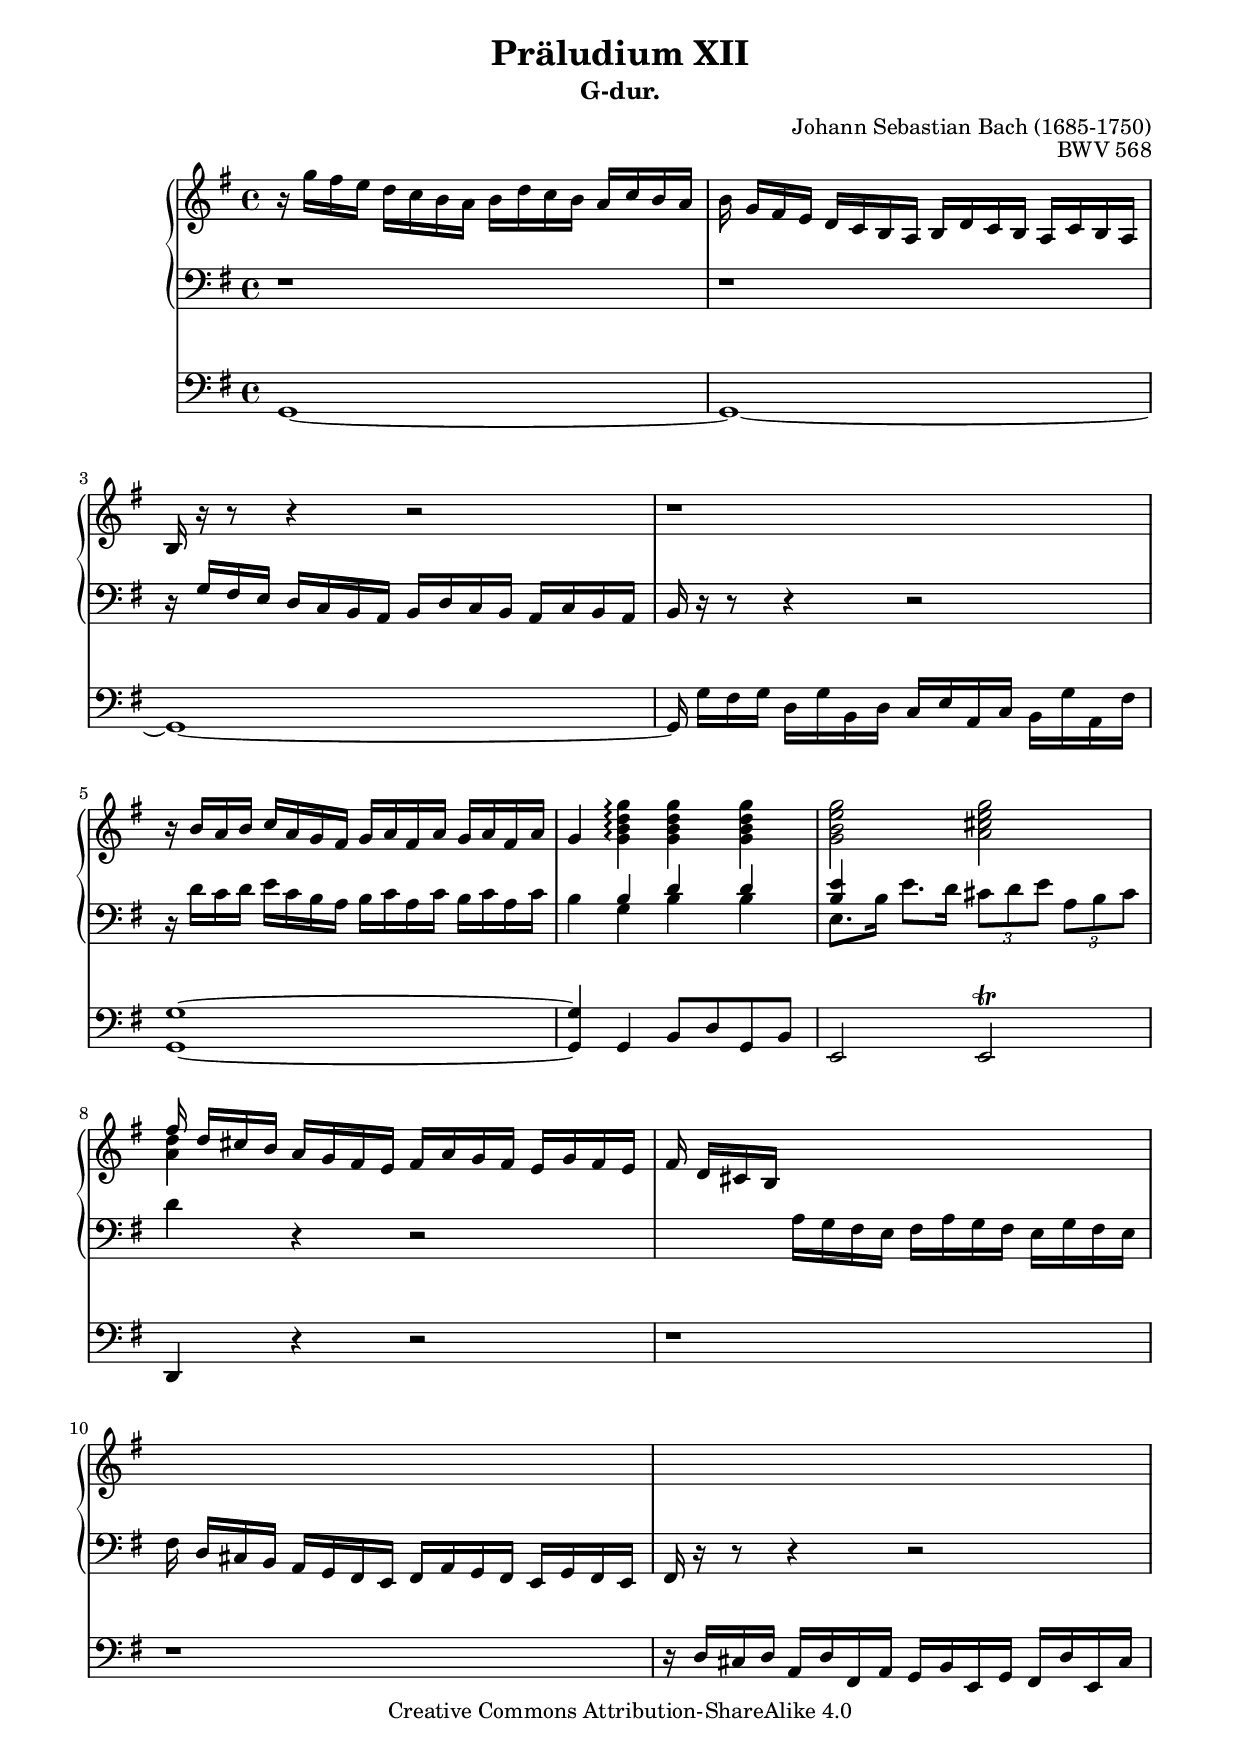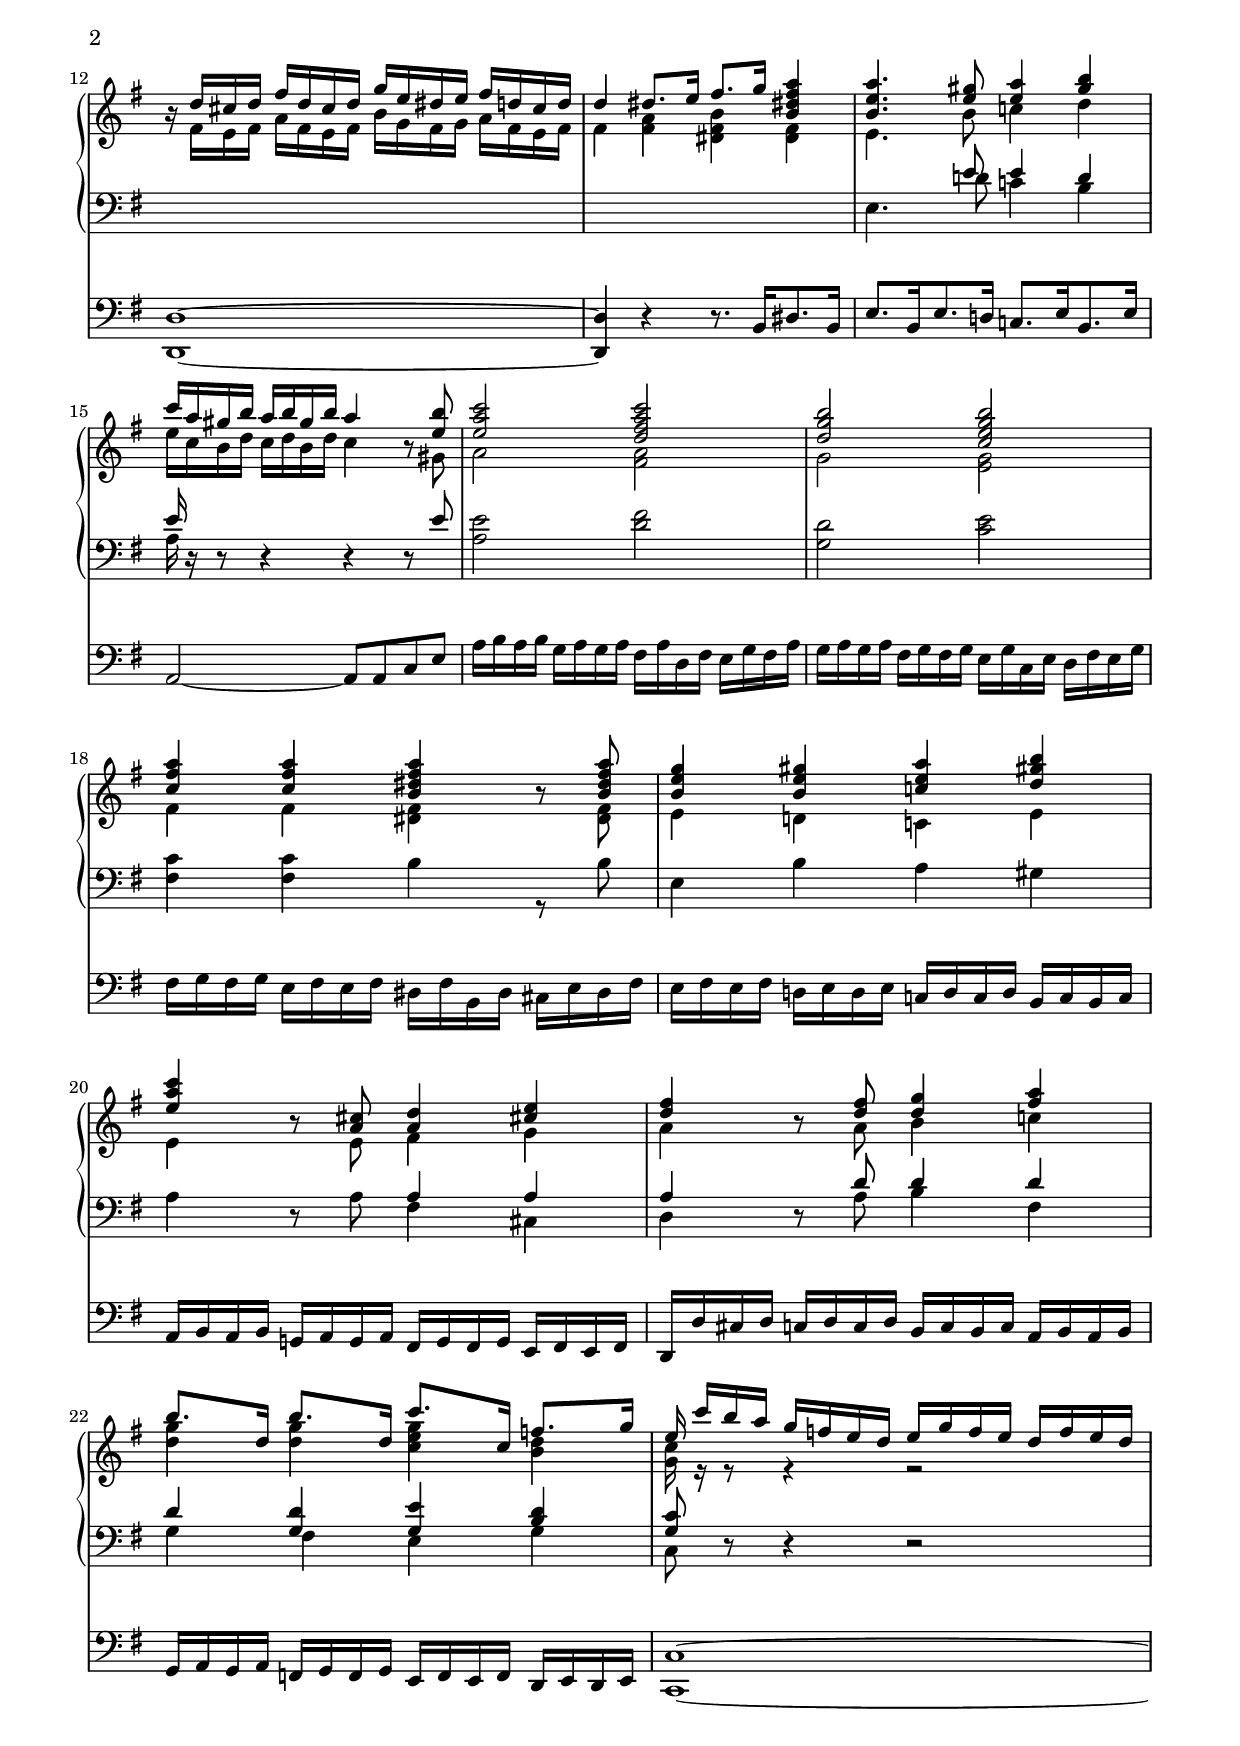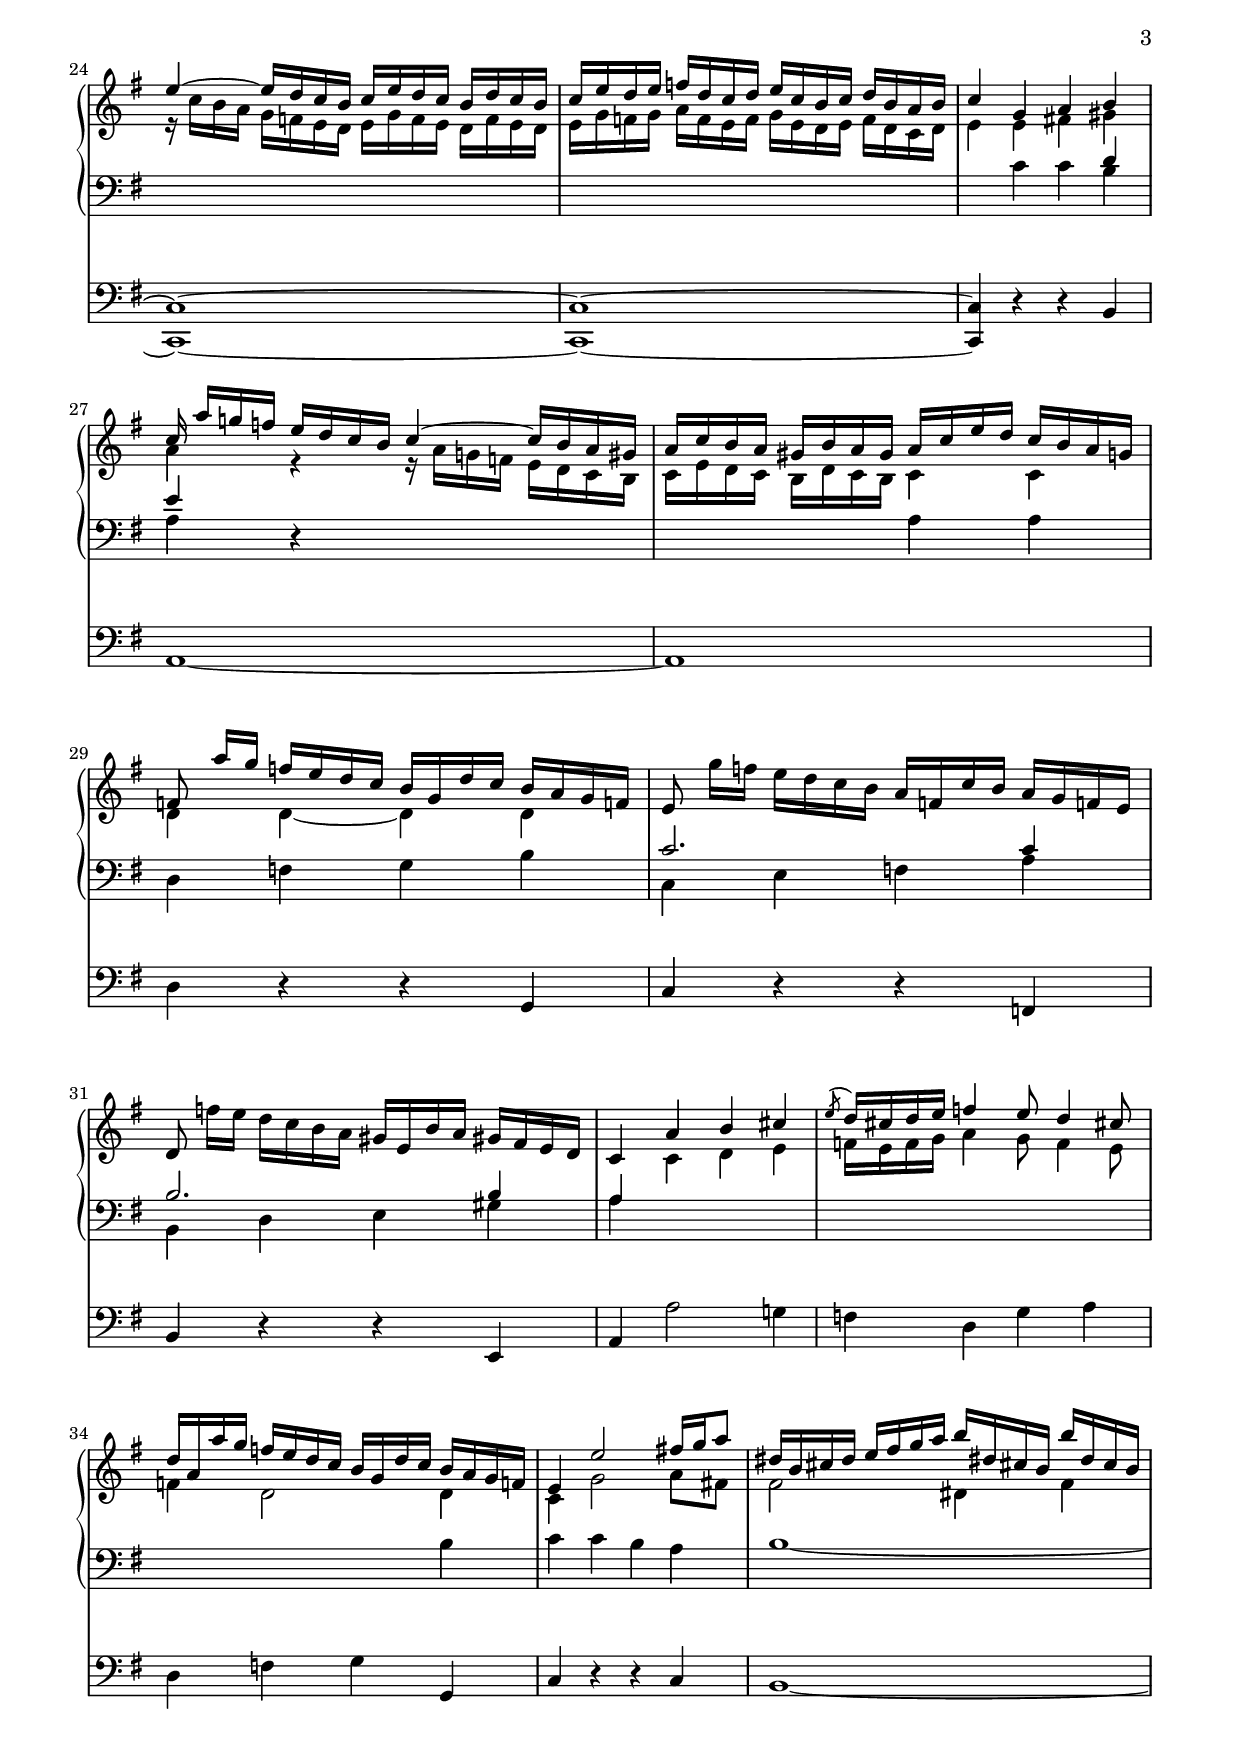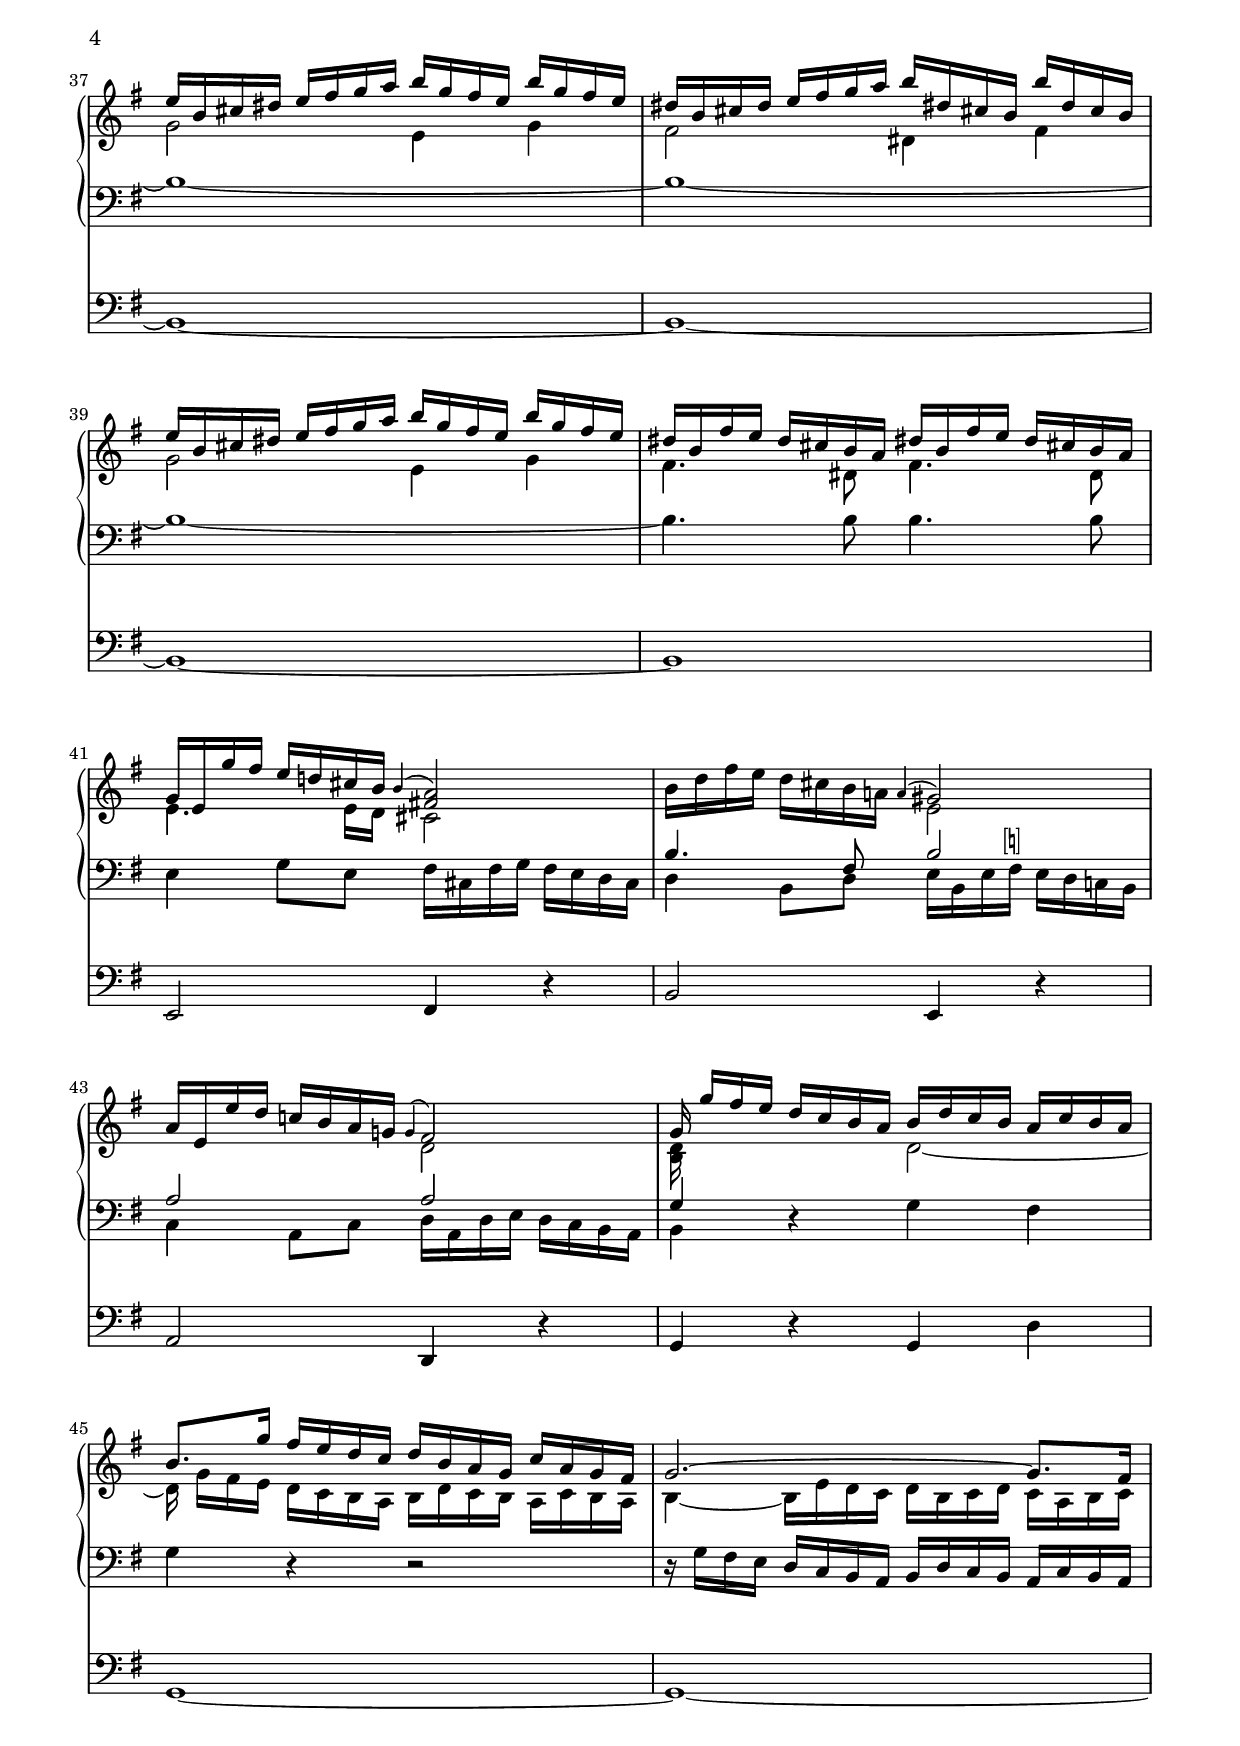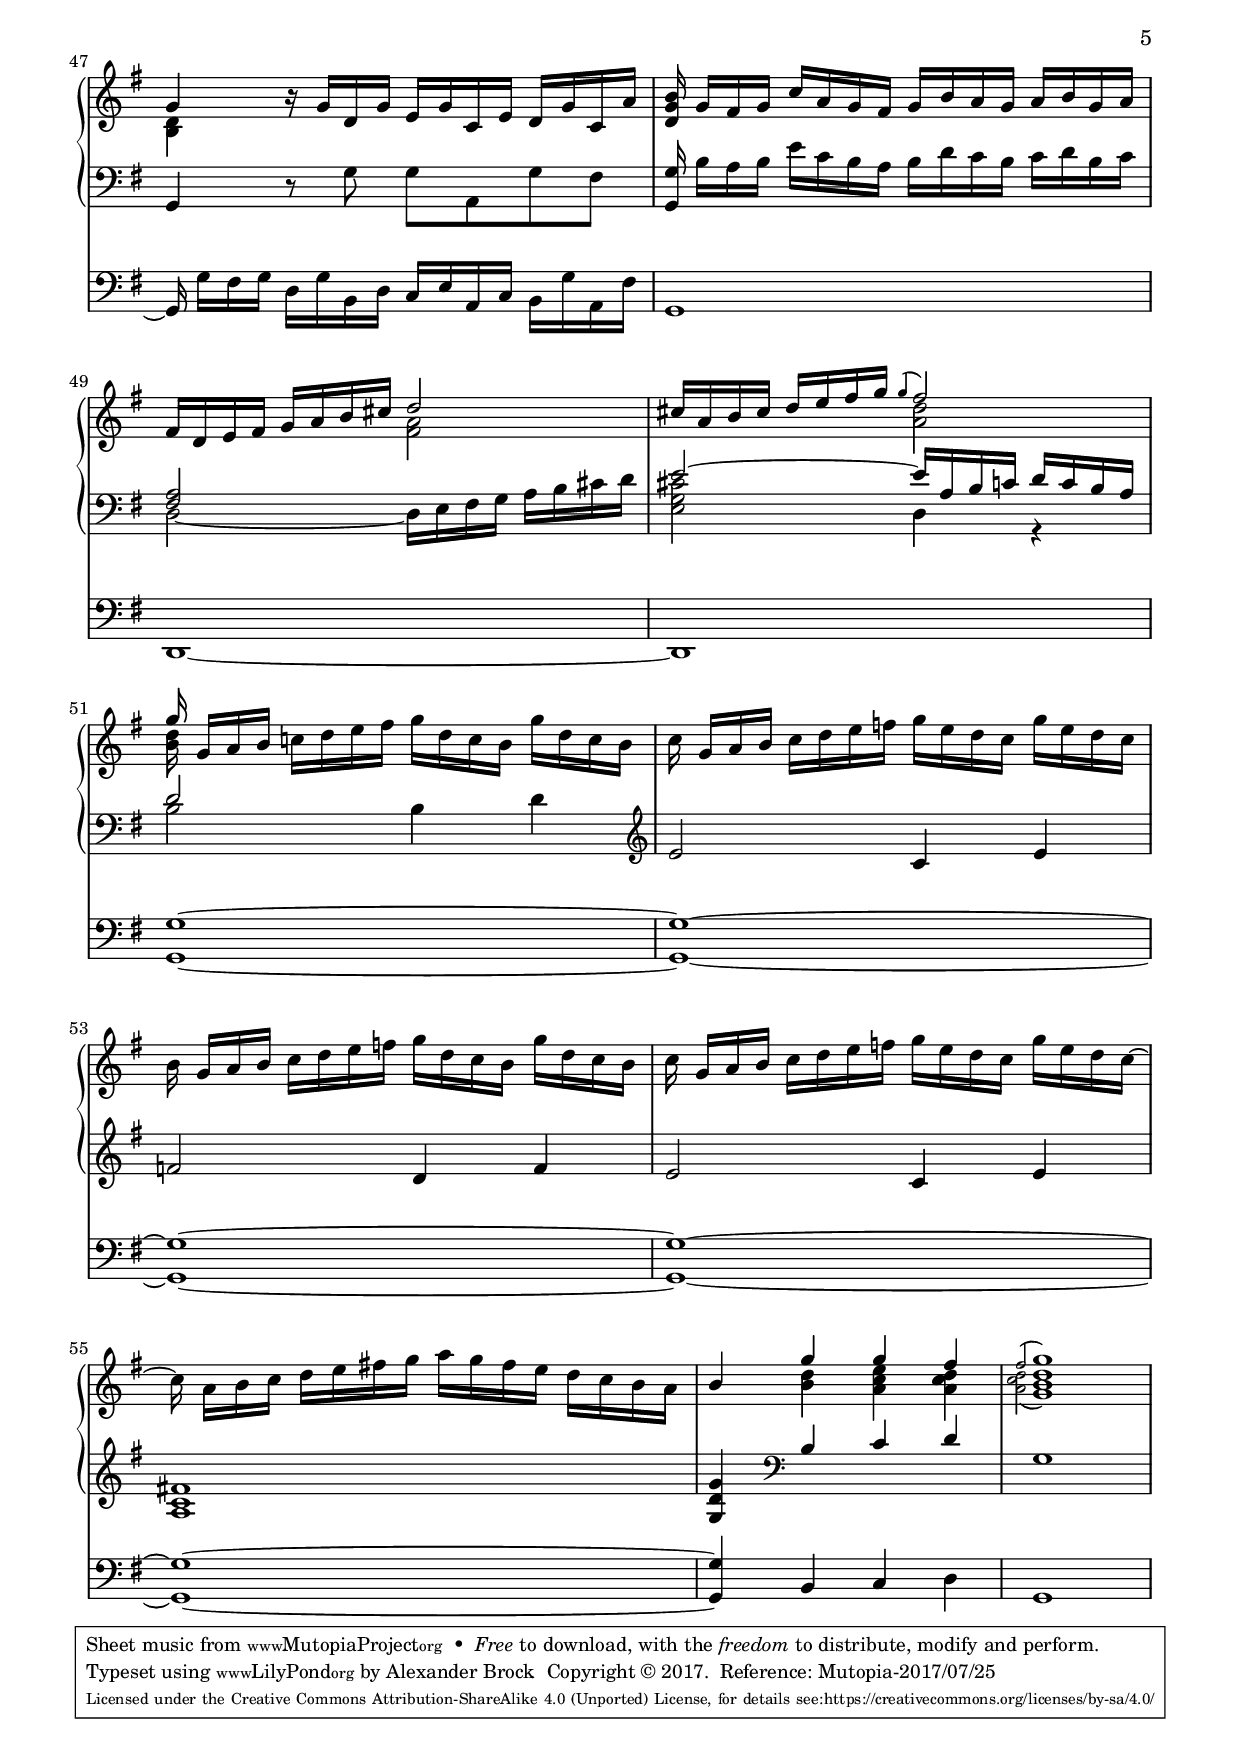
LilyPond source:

\version "2.19.65"

\paper {
    page-top-space = #0.0
    %indent = 0.0
    line-width = 18.0\cm
    ragged-bottom = ##f
    ragged-last-bottom = ##f
}

%#(set-default-paper-size "a4")

#(set-global-staff-size 19)

\header {
        title = "Präludium XII"
        subtitle = "G-dur."
%        piece = "1. Adagio"
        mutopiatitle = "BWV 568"
        composer = "Johann Sebastian Bach (1685-1750)"
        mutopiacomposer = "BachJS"
        opus = "BWV 568"
%        date = "1720"
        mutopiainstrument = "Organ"
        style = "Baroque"
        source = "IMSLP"
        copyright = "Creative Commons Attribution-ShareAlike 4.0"
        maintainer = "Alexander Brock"
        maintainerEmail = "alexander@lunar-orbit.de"
	
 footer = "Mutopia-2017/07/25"
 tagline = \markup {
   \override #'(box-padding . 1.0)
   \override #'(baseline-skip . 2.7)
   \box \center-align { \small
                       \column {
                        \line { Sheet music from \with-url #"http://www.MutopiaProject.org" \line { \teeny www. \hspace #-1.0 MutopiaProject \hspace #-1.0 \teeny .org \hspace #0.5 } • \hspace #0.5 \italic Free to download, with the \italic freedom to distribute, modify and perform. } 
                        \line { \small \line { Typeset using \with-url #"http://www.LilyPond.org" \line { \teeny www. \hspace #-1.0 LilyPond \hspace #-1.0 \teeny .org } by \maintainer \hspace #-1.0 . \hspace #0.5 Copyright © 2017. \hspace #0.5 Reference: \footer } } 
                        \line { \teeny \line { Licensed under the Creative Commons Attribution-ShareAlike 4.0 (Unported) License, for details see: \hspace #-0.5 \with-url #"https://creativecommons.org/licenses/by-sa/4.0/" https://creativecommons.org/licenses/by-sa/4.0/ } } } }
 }
}

melodyRight = \relative c'' {
  r16 g'  fis e d c b  a b d c  b a c b a
  b \noBeam g16 fis e d c b a b d c b a c b a
  b r r8 r4 r2
  r1
  r16  b' a b c a g fis g a fis a g a fis a16
  g4 <g b d g> \arpeggio<g b d g> <g b d g> <g b e g>2 <a cis e g>
  << {fis'16 \noBeam d cis b} \\ {<a d>4} >> a16 g fis e fis a g fis e g fis e
  fis \noBeam  d cis b s2.
  s1
  s1
  r16  << {d' cis d fis d cis16 d g e dis e fis d cis d} \\
          {fis, e fis a fis e fis b g fis g a fis e fis} >>
  << {d'4 dis8.   e16 fis8.  g16 <b, dis! fis a>4
      <b e a>4. <e gis>8  <e a>4 <gis b> 
       c16  a gis b a b gis b a4 r8  <e b'>
      <e a c>2 <d fis a c> |
      <d g b>2 <c e g b> |
      <c fis a>4 q <b dis fis a> r8  <b dis fis a> |
       <b e g>4 <b e gis> <c! e a> <d gis! b> |
        <e a c>4 r8 <a, cis> <a d>4 <cis! e> |
         <d fis>4 r8 <d fis> <d g>4 <fis a>  |
          b8. d,16 b'8. d,16 c'8. c,16 f8. g16 |
           e16 \noBeam c' b a g f e d e g f e d f e d |
            e4~ e16 d c b  c e d c b d c b |
             c16 e d e f d c d e c b c d b a b |
              c4 g a b |
    c16 \noBeam a'16  g! f e d c b c4~ c16 b a gis  |
    a c b a gis b a gis a c e d c b a g |
    f8 \noBeam a'16 g f e d c b g d' c b a g f! |
    e8 \noBeam  \stemNeutral g'16 f e d c b a f c' b a g f! e |
    d8 \noBeam  f'16 e d c b a gis e b' a gis! fis e d |
     c4 \stemUp a' b cis \acciaccatura e8 d16 cis16 d e f4 e8 d4 cis!8 |
     d16 a a' g f e d c b g d' c b a g f! |
    e4 e'2 fis!16 g a8 |
    dis,16 b cis dis e fis g a b dis,! cis! b b' dis, cis b |
     e16 b cis dis e fis g a b g fis e b' g fis e |
      dis16 b cis dis e fis g a b dis,! cis! b b' dis, cis b |
       e16 b cis dis e fis g a b g fis e b' g fis e |
        dis16 b fis' e dis cis b a dis! b fis' e dis cis! b a  |
    g e g' fis e d! cis b  \acciaccatura  b4 <fis! a>2 |
     \stemNeutral b16 d fis e d cis b a!  \acciaccatura a4 gis2 |
    a16 e e' d c! b a g! \acciaccatura  g4 fis2 |
     g16 \noBeam \stemUp g' fis e d c b a b d c b a c b a  |
   b8. g'16  fis16 e d c d b a g c a g fis |
    g2.~ g8. fis16 |
     g4 r16 g d g e g c, e d g c, a' |
      <d, g b>16 \noBeam \stemNeutral g fis g c a g fis g b a g a b g a |
       fis16 d e fis g a b cis \stemUp d2 |
   cis16 a b cis d e fis g \acciaccatura g4  fis2 |
    g16\noBeam \stemNeutral g, a b c! d e fis g d c b g' d c b |
     c16\noBeam g a b c d e f g e d c g' e d c |
      b16\noBeam g a b c d e f g d c b g' d c b |
       c16\noBeam g a b c d e f g e d c g' e d c~ |
        c16\noBeam a b c d e fis! g a g fis e d c b a |
         \stemUp b4 g' g fis |
         \acciaccatura fis2 g1
        
     }
     \\ {
       fis,4 <fis a>4 <dis fis b> <dis fis>  |
       e4. b'8  c!4 d |
        e16 c b d c d b d 
        c4 r8 gis |
     a2  <fis a>2 |
      g2 <e g> |
       fis4 fis <dis fis> r8 <dis fis>8 |
        e4 d! c! e |
         e4 r8 e fis4 g |
          a4 r8  a8 b4 c! |
     <d g>4 q <c e g> <b d> |
      <g c>16 r r8 r4 r2 |
       r16 c b a g f e d e g f e d f e d |
        e16 g f g a f e f g e d e f d c d  |
     e4  e4 fis! gis  |
     a r r16  a16 g! f e d c b c e d c b d c b c4 c |
      d4 d~ d d |
      s1 |
      s1 |
      s4  c4 d e |
       f16 e f g  a4 g8 f4 e8 |
        f4 d2 d4 |
         c4 g'2 a8 fis! |
          fis2 dis4 fis4 |
          g2  e4 g |
          fis2 dis4 fis4 |
          g2 e4 g  |
          fis4. dis8 fis4. dis8 |
           e4. e16 d cis2 |
           s2 e2 |
           s2  d2 |
            <b d>16 s s8 s4  d2~  |
            d16\noBeam  g16 fis e d c b a b d c b a c b a |
             b4~ b16 e d c d b c d c a b c |
              <b d>4 r16 s s8 s2|
              s1|
              s2 <fis' a>2 |
    s2 <a d> |
     <b d>16 s s8 s4 s2 |
     s1 |
     s1 |
     s1 |
     s1 |
     s4 q4 <a c e> <a c d> |
     \acciaccatura q2 <g b d>1
  } >>
}

melody = << \melodyRight >>

rhup = \relative c' {
  d,1\rest |
  d1\rest |
   d16\rest g fis e d c b a b d c b a c b a  |
   b d\rest d8\rest d4\rest d2\rest |
    d16\rest \stemNeutral d' c d e c b a b c a c b c a c |
     b4\stemUp b d d |
      <b e>4 s4 s2 |
       s4 d,\rest d2\rest |
       s4  \stemNeutral a'16 g fis e fis a g fis e g fis e |
        fis16\noBeam  d cis b a g fis e fis a g fis e g fis e |
         fis16 r r8 r4 r2 |
         s1 |
         s1 |
         s4.\stemUp  e''8 e4 d |
          e16 r r8 r4 r r8 e
   s1 |
   s1 |
   s1 |
   s1 |
   s4 r8 s  a,4  a4  |
    a4 r8 d d4 d |
     d4 <g, d'> <g e'> <b d> |
      <g c>8 r r4 r2 |
  s1 |
  s1 |
  s4 s s d'4 |
   e4 r s2 |
   s1 |
   s1 |
    c2. c4 |
     b2. b4 |
      a4 s s2 |
      s1 |
  s1 |
  s1 |
  s1 |
  s1 |
  s1 |
  s1 |
  s1 |
  s1 |
  b4. fis8 b2 |
   a2 a |
    g4 r s2 |
    s4 r4 r2 |
  \stemNeutral r16 g16 fis e d c b a b d c b a c b a  |
  g4 r8 g' g a, g' fis |
   <g, g'>16 \noBeam b' a b e c b a b d c b c d b c |
   \stemUp <fis, a>2 s |
    e'2~ e16 a, b c d c b a |
     d2 s |
     \clef treble
    e2 c4 e |
     f2 d4 f |
      e2 c4 e4 |
  <a, c fis!>1 |
   <g d' g>4 \clef bass  b4 c d |
    g,1
   
}

rhdown = \relative c' {
s1 |
s |
s |
s |
s |
s4  g4 b b |
 e,8. b'16 e8. d16  \tuplet 3/2 { cis8 d e}\tuplet 3/2 { a, b cis} |
       d4 s s2 |
       s1 |
       s1 |
       s16 r r8 r4 r2 | 
       s1 |
       s1 |
        e,4. d'!8 c!4 b |
         a16 r r8 r4 r r8 s |
    <a e'>2 <d fis> |
     <g, d'>2 <c e> |
      <fis, c'>4 q b r8 b |
       e,4 b' a gis |
        a4 r8 a fis4 cis |
         d4 r8 a' b4  fis |
          g4 fis e g |
             c,8 r r4 r2 |
  s1 |
  s1 |
  s4 c'4  c b |
  a  r s2 |
  s2  a4 a |
   d,4 f g b |
    c,4 e f a |
     b,4 d e gis a s s2 |
     s1 |
 s2. b4  |
  c4 c b a  |
  b1~ |
  b1~ |
  b1~ |
  b1~ |
  b4. b8 b4. b8 |
   e,4 g8  e8 fis16 cis fis g fis e d cis |
    d4 b8 d e16 b e fis^\markup{\smaller{\bracket\natural}} e d c! b |
   c4 a8 c d16 a d e d c b a  |
   b4 r g' fis  |
   g r r2 |
   r16 s s8 s4 s2 |
   s4 r8 s s2 |
   s1 |
    d2~ d16 e fis g a b cis d |
     <e, g cis>2 d4 r |
      b'2 b4 d
}

pedal = \relative c {
  \clef bass
   g1~ |
    g1~ |
     g1~ |
      g16\noBeam  g' fis g d g b, d c e a, c b g' a, fis' |
       <g, g'>1~ |
        q4 g b8 d g, b |
         e,2 e^\trill |
          d4 r r2 |
  r1 |
  r |
   r16 d' cis d a d fis, a  g b e, g fis d' e, cis' |
    <d, d'>1~ |
     q4 r r8. b'16[ dis8. b16] |
      e8.[ b16 e8. d!16] c!8.[ e16 b8. e16] |
       a,2~ a8 a c e |
        a16 b a b g a g a fis a d, fis e g fis a |
         g16 a g a fis g fis g e g c, e d fis e g |
          fis16 g fis g e fis e fis dis fis b, dis cis e dis fis |
           e16 fis e fis d! e d e c! d c d b c b c  |
           a b a b g! a g a fis g fis g e fis e fis |
            d16 d' cis d c d c d b c b c a b a b |
             g16 a g a f g f g e f e f d e d e |
              <c c'>1~ |
   q1~ |
    q1~ |
     q4 r r b' |
      a1~ |
       a1 |
        d4 r r g, |
        c r r f, |
        b r4 r  e,|
  a  a'2 g!4 |
   f4 d g a |
    d,4 f g g, |
     c4 r r c |
      b1~ |
      
      b1~ |
      b1~ |
      b1~ |
      b1 |
   e,2 fis4 r |
    b2 e,4 r |
     a2 d,4 r |
      g4 r g d' |
       g,1~ |
        g1~ |
         g16\noBeam  g' fis g d g b, d c e a, c b g' a, fis' |
          g,1 |
   d1~ |
    d1 |
   <g g'>1~ |
   <g g'>1~ |
   <g g'>1~ |
   <g g'>1~ |
   <g g'>1~ |
   <g g'>4  b4 c d |
    g,1|
   
              
}

rh = << \clef bass \rhup \\ \rhdown >>

% The score definition

\score {
<<

  \new PianoStaff <<
    \new Staff \with {
      \consists #Merge_rests_engraver
    }
    <<
      \new Voice { \key g \major << \melody >> }
    >>
    \new Staff \with {
      \consists #Merge_rests_engraver
    }
    <<
      \new Voice { \key g \major \rh }
    >>
    
  >>
  \new Staff { \key g \major \pedal }

>>

	\layout { }
 	 \midi { }
}
